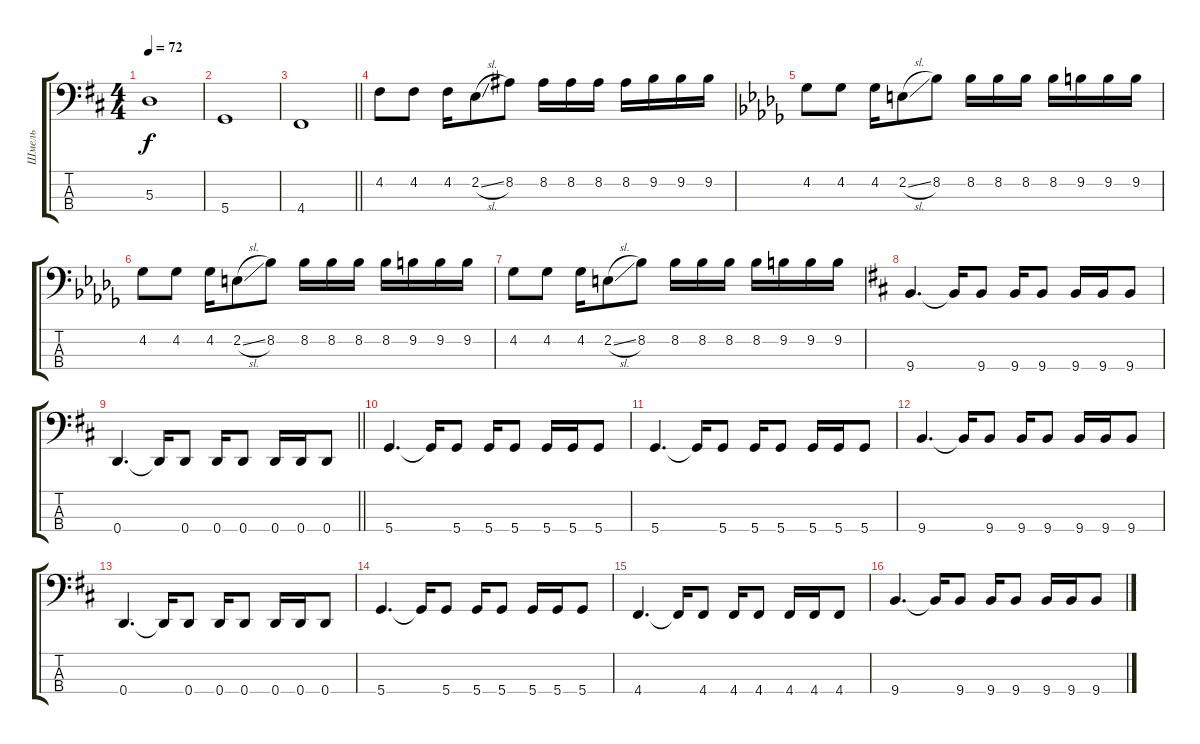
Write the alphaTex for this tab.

\track ("Шмель" "Шмель") {instrument electricbassfinger}
\staff {score tabs}
\tuning (G2 D2 A1 D1) {hide}
\ts (4 4)
\tempo 72
\clef f4
\ks bminor
5.3.1{dy f} |
5.4.1 |
\barLineRight lightlight
4.4.1 |
4.2.8 4.2.8 4.2.16 2.2{sl}.8 8.2.8 8.2.16 8.2.16 8.2.16 8.2.16 9.2.16 9.2.16 9.2.16 |
\ks bbminor
4.2.8 4.2.8 4.2.16 2.2{sl}.8 8.2.8 8.2.16 8.2.16 8.2.16 8.2.16 9.2.16 9.2.16 9.2.16 |
4.2.8 4.2.8 4.2.16 2.2{sl}.8 8.2.8 8.2.16 8.2.16 8.2.16 8.2.16 9.2.16 9.2.16 9.2.16 |
4.2.8 4.2.8 4.2.16 2.2{sl}.8 8.2.8 8.2.16 8.2.16 8.2.16 8.2.16 9.2.16 9.2.16 9.2.16 |
\ks bminor
9.4.4{d} 9.4{t}.16 9.4.8 9.4.16 9.4.8 9.4.16 9.4.16 9.4.8 |
\barLineRight lightlight
0.4.4{d} 0.4{t}.16 0.4.8 0.4.16 0.4.8 0.4.16 0.4.16 0.4.8 |
5.4.4{d} 5.4{t}.16 5.4.8 5.4.16 5.4.8 5.4.16 5.4.16 5.4.8 |
5.4.4{d} 5.4{t}.16 5.4.8 5.4.16 5.4.8 5.4.16 5.4.16 5.4.8 |
9.4.4{d} 9.4{t}.16 9.4.8 9.4.16 9.4.8 9.4.16 9.4.16 9.4.8 |
0.4.4{d} 0.4{t}.16 0.4.8 0.4.16 0.4.8 0.4.16 0.4.16 0.4.8 |
5.4.4{d} 5.4{t}.16 5.4.8 5.4.16 5.4.8 5.4.16 5.4.16 5.4.8 |
4.4.4{d} 4.4{t}.16 4.4.8 4.4.16 4.4.8 4.4.16 4.4.16 4.4.8 |
9.4.4{d} 9.4{t}.16 9.4.8 9.4.16 9.4.8 9.4.16 9.4.16 9.4.8
